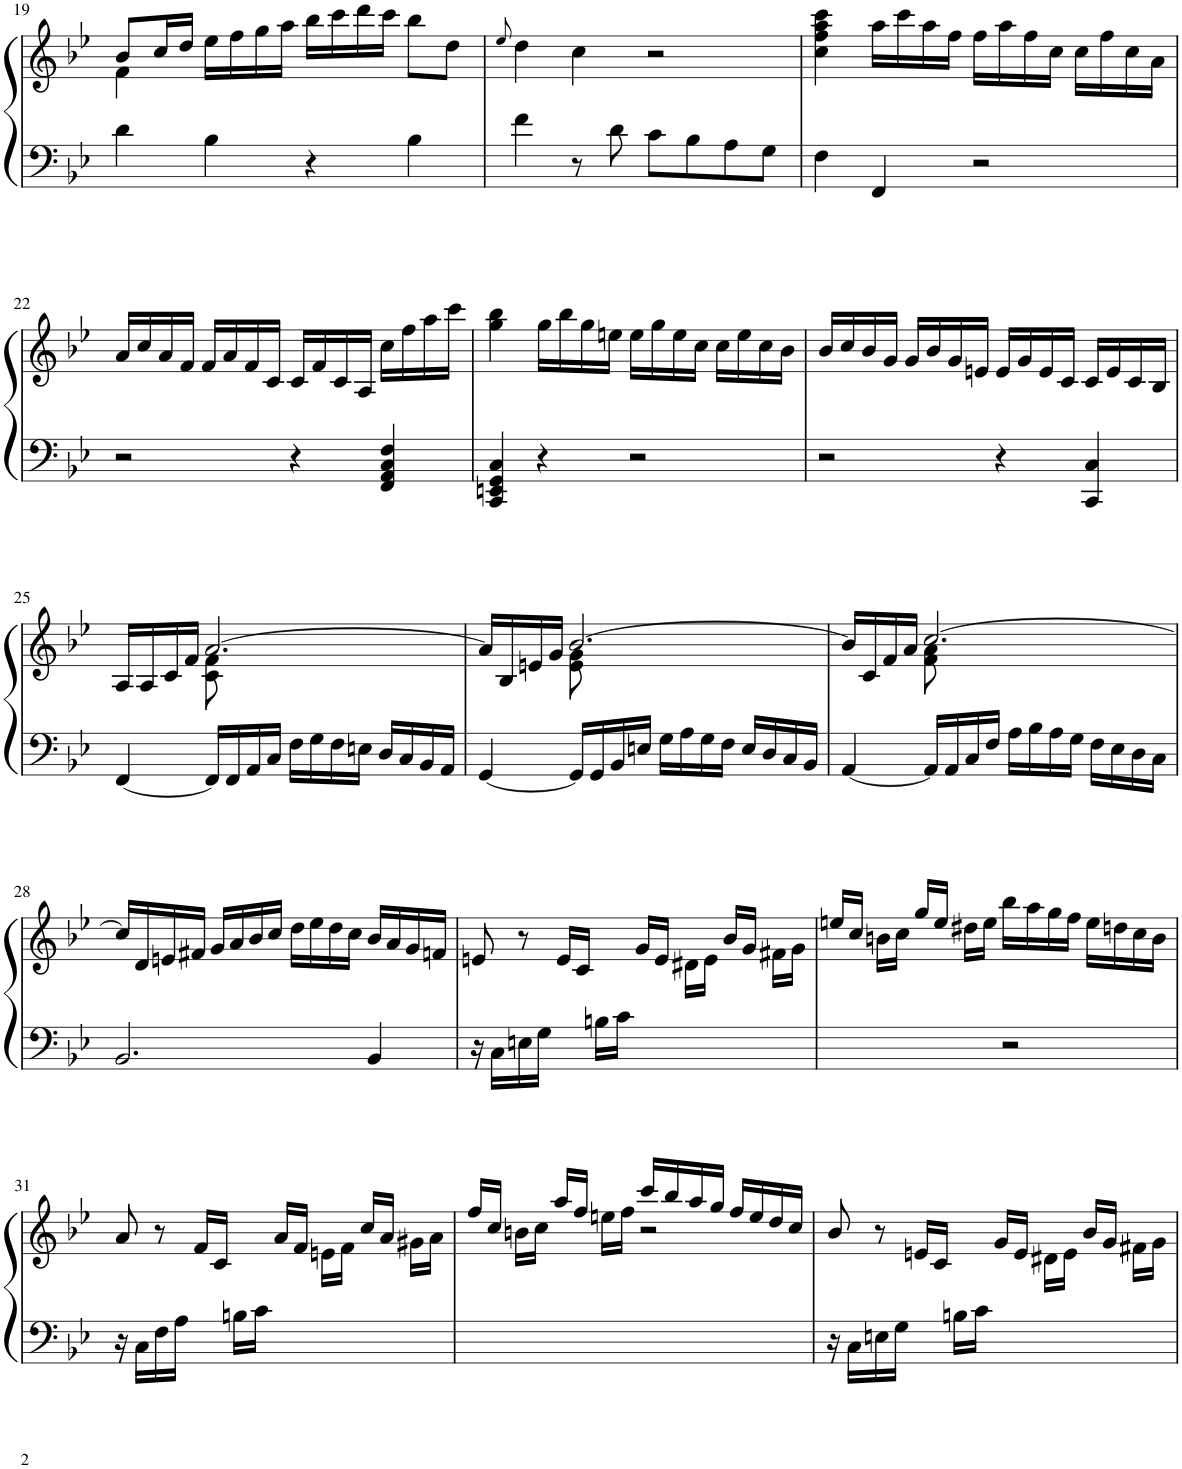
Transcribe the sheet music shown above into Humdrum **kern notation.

**kern	**kern
*part1	*part1
*staff2	*staff1
*I"Piano	*
*I'Pno.	*
!!LO:PB:g=z
*clefF4	*clefG2
*k[b-e-]	*k[b-e-]
*M4/4	*M4/4
*met(c)	*met(c)
=19	=19
*	*^
4d\	8b-/L	4f\
.	16cc/L	.
.	16dd/JJ	.
4B-\	16ee-\LL	2.ryy
.	16ff\	.
.	16gg\	.
.	16aa\JJ	.
4r	16bb-\LL	.
.	16ccc\	.
.	16ddd\	.
.	16ccc\JJ	.
4B-\	8bb-\L	.
.	8dd\J	.
*	*v	*v
=20	=20
.	8qee-/
4f\	4dd\
8r	4cc\
8d\	.
8c\L	2r
8B-\	.
8A\	.
8G\J	.
=21	=21
4F\	4cc\ 4ff\ 4aa\ 4ccc\
4FF/	16aa\LL
.	16ccc\
.	16aa\
.	16ff\JJ
2r	16ff\LL
.	16aa\
.	16ff\
.	16cc\JJ
.	16cc\LL
.	16ff\
.	16cc\
.	16a\JJ
!!LO:LB:g=z
=22	=22
2r	16a/LL
.	16cc/
.	16a/
.	16f/JJ
.	16f/LL
.	16a/
.	16f/
.	16c/JJ
4r	16c/LL
.	16f/
.	16c/
.	16A/JJ
4FF/ 4AA/ 4C/ 4F/	16cc\LL
.	16ff\
.	16aa\
.	16ccc\JJ
=23	=23
4CC/ 4EEn/ 4GG/ 4C/	4gg\ 4bb-\
4r	16gg\LL
.	16bb-\
.	16gg\
.	16een\JJ
2r	16ee\LL
.	16gg\
.	16ee\
.	16cc\JJ
.	16cc\LL
.	16ee\
.	16cc\
.	16b-\JJ
=24	=24
2r	16b-/LL
.	16cc/
.	16b-/
.	16g/JJ
.	16g/LL
.	16b-/
.	16g/
.	16en/JJ
4r	16e/LL
.	16g/
.	16e/
.	16c/JJ
4CC/ 4C/	16c/LL
.	16e/
.	16c/
.	16B-/JJ
!!LO:LB:g=z
=25	=25
*	*^
[4FF/	16A/LL	4ryy
.	16A/	.
.	16c/	.
.	16f/JJ	.
16FF/LL]	[2.a/	8c\ 8f\
16FF/	.	.
16AA/	.	2ryy
16C/JJ	.	.
16F\LL	.	.
16G\	.	.
16F\	.	.
16En\JJ	.	.
16D/LL	.	.
16C/	.	.
16BB-/	.	8ryy
16AA/JJ	.	.
=26	=26	=26
[4GG/	16a/LL]	4ryy
.	16B-/	.
.	16en/	.
.	16g/JJ	.
16GG/LL]	[2.b-/	8e\ 8g\
16GG/	.	.
16BB-/	.	2ryy
16En/JJ	.	.
16G\LL	.	.
16A\	.	.
16G\	.	.
16F\JJ	.	.
16E/LL	.	.
16D/	.	.
16C/	.	8ryy
16BB-/JJ	.	.
=27	=27	=27
[4AA/	16b-/LL]	4ryy
.	16c/	.
.	16f/	.
.	16a/JJ	.
16AA/LL]	[2.cc/	8f\ 8a\
16AA/	.	.
16C/	.	2ryy
16F/JJ	.	.
16A\LL	.	.
16B-\	.	.
16A\	.	.
16G\JJ	.	.
16F\LL	.	.
16E-\	.	.
16D\	.	8ryy
16C\JJ	.	.
*	*v	*v
!!LO:LB:g=z
=28	=28
2.BB-/	16cc/LL]
.	16d/
.	16en/
.	16f#X/JJ
.	16g/LL
.	16a/
.	16b-/
.	16cc/JJ
.	16dd\LL
.	16ee-\
.	16dd\
.	16cc\JJ
4BB-/	16b-/LL
.	16a/
.	16g/
.	16fn/JJ
=29	=29
*	*^
16r	8en/	8ryy
16C\LL	.	.
*	*v	*v
16En\	8r
16G\JJ	.
8ryy	16e/LL
.	16c/JJ
16Bn\LL	8ryy
16c\JJ	.
8ryy	16g/LL
.	16e/JJ
*	*^
8ryy	8ryy	16d#X\LL
.	.	16e\JJ
8ryy	16b-/LL	8ryy
.	16g/JJ	.
8ryy	8ryy	16f#X\LL
.	.	16g\JJ
*	*v	*v
=30	=30
2ryy	16een/LL
.	16cc/JJ
.	16bn\LL
.	16cc\JJ
.	16gg/LL
.	16ee/JJ
.	16dd#X\LL
.	16ee\JJ
2r	16bb-\LL
.	16aa\
.	16gg\
.	16ff\JJ
.	16ee\LL
.	16ddn\
.	16cc\
.	16b\JJ
!!LO:LB:g=z
=31	=31
*	*^
16r	8a/	8ryy
16C\LL	.	.
*	*v	*v
16F\	8r
16A\JJ	.
8ryy	16f/LL
.	16c/JJ
16Bn\LL	8ryy
16c\JJ	.
8ryy	16a/LL
.	16f/JJ
*	*^
8ryy	8ryy	16en\LL
.	.	16f\JJ
8ryy	16cc/LL	8ryy
.	16a/JJ	.
8ryy	8ryy	16g#X\LL
.	.	16a\JJ
*	*v	*v
=32	=32
2ryy	16ff/LL
.	16cc/JJ
.	16bn\LL
.	16cc\JJ
.	16aa/LL
.	16ff/JJ
.	16een\LL
.	16ff\JJ
2r	16ccc/LL
.	16bb-/
.	16aa/
.	16gg/JJ
.	16ff/LL
.	16ee/
.	16dd/
.	16cc/JJ
=33	=33
*	*^
16r	8b-/	8ryy
16C\LL	.	.
*	*v	*v
16En\	8r
16G\JJ	.
8ryy	16en/LL
.	16c/JJ
16Bn\LL	8ryy
16c\JJ	.
8ryy	16g/LL
.	16e/JJ
*	*^
8ryy	8ryy	16d#X\LL
.	.	16e\JJ
8ryy	16b-/LL	8ryy
.	16g/JJ	.
8ryy	8ryy	16f#X\LL
.	.	16g\JJ
*	*v	*v
=	=
*-	*-
